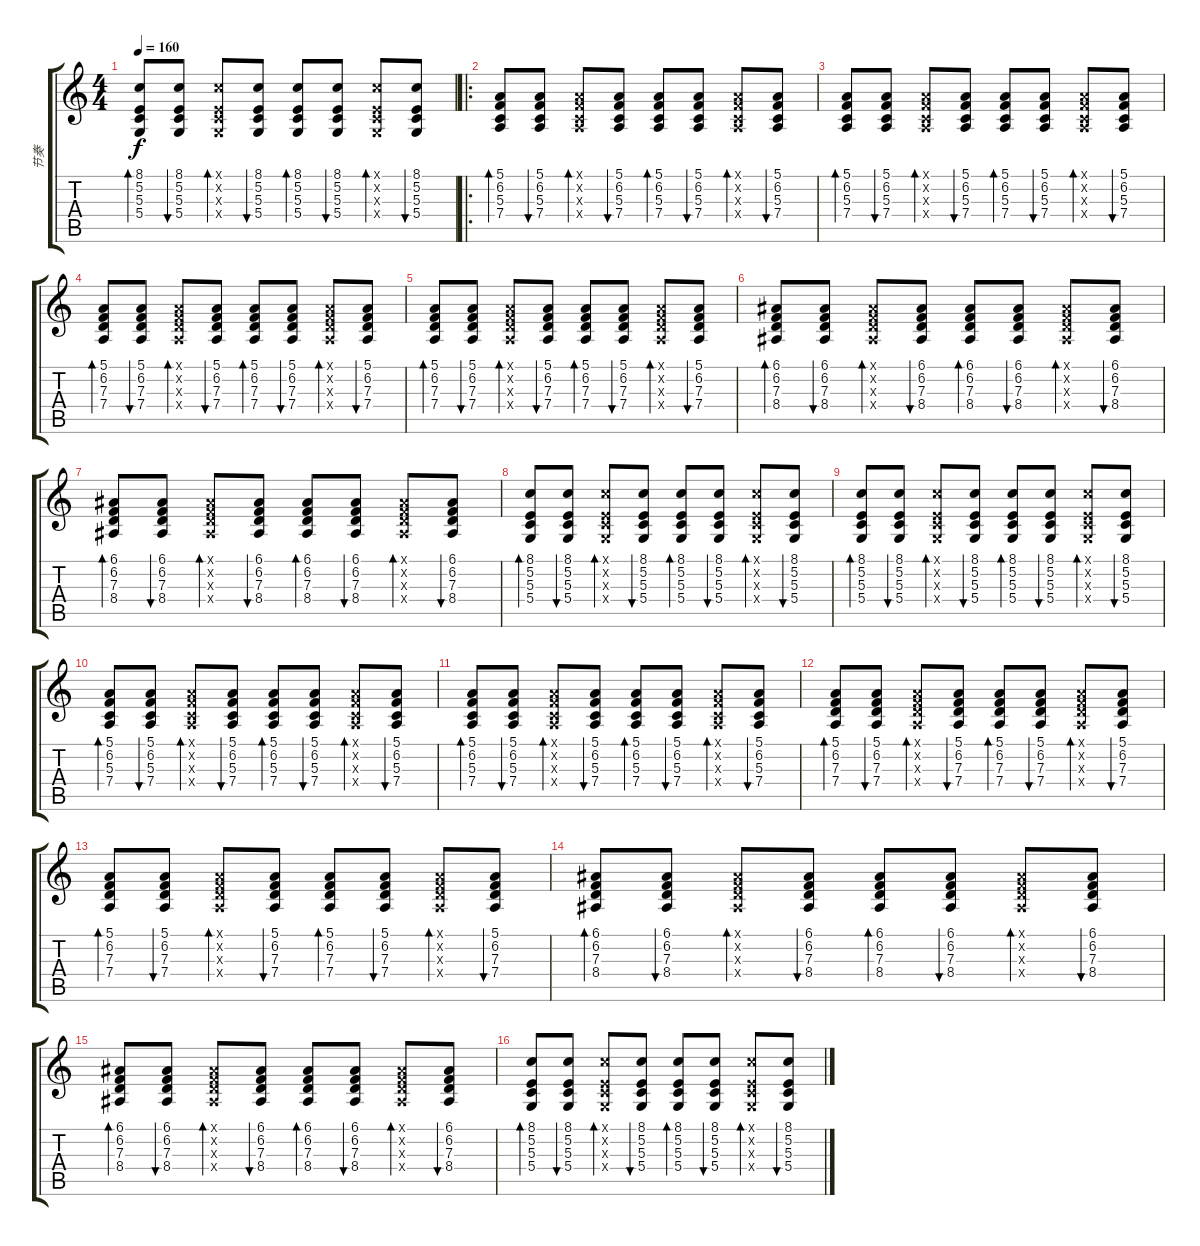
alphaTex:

\track ("节奏" "节奏") {instrument brightacousticpiano}
\staff {score tabs}
\tuning (E4 B3 G3 D3 A2 E2) {hide}
\ts (4 4)
\tempo 160
\clef g2
\ks c
(8.1 5.2 5.3 5.4).8{bd 60 dy f} (8.1 5.2 5.3 5.4).8{bu 60} (8.1{x} 5.2{x} 5.3{x} 5.4{x}).8{bd 60} (8.1 5.2 5.3 5.4).8{bu 60} (8.1 5.2 5.3 5.4).8{bd 60} (8.1 5.2 5.3 5.4).8{bu 60} (8.1{x} 5.2{x} 5.3{x} 5.4{x}).8{bd 60} (8.1 5.2 5.3 5.4).8{bu 60} |
\ro
(5.1 6.2 5.3 7.4).8{bd 60} (5.1 6.2 5.3 7.4).8{bu 60} (5.1{x} 6.2{x} 5.3{x} 7.4{x}).8{bd 60} (5.1 6.2 5.3 7.4).8{bu 60} (5.1 6.2 5.3 7.4).8{bd 60} (5.1 6.2 5.3 7.4).8{bu 60} (5.1{x} 6.2{x} 5.3{x} 7.4{x}).8{bd 60} (5.1 6.2 5.3 7.4).8{bu 60} |
(5.1 6.2 5.3 7.4).8{bd 60} (5.1 6.2 5.3 7.4).8{bu 60} (5.1{x} 6.2{x} 5.3{x} 7.4{x}).8{bd 60} (5.1 6.2 5.3 7.4).8{bu 60} (5.1 6.2 5.3 7.4).8{bd 60} (5.1 6.2 5.3 7.4).8{bu 60} (5.1{x} 6.2{x} 5.3{x} 7.4{x}).8{bd 60} (5.1 6.2 5.3 7.4).8{bu 60} |
(5.1 6.2 7.3 7.4).8{bd 60} (5.1 6.2 7.3 7.4).8{bu 60} (5.1{x} 6.2{x} 7.3{x} 7.4{x}).8{bd 60} (5.1 6.2 7.3 7.4).8{bu 60} (5.1 6.2 7.3 7.4).8{bd 60} (5.1 6.2 7.3 7.4).8{bu 60} (5.1{x} 6.2{x} 7.3{x} 7.4{x}).8{bd 60} (5.1 6.2 7.3 7.4).8{bu 60} |
(5.1 6.2 7.3 7.4).8{bd 60} (5.1 6.2 7.3 7.4).8{bu 60} (5.1{x} 6.2{x} 7.3{x} 7.4{x}).8{bd 60} (5.1 6.2 7.3 7.4).8{bu 60} (5.1 6.2 7.3 7.4).8{bd 60} (5.1 6.2 7.3 7.4).8{bu 60} (5.1{x} 6.2{x} 7.3{x} 7.4{x}).8{bd 60} (5.1 6.2 7.3 7.4).8{bu 60} |
(6.1 6.2 7.3 8.4).8{bd 60} (6.1 6.2 7.3 8.4).8{bu 60} (6.1{x} 6.2{x} 7.3{x} 8.4{x}).8{bd 60} (6.1 6.2 7.3 8.4).8{bu 60} (6.1 6.2 7.3 8.4).8{bd 60} (6.1 6.2 7.3 8.4).8{bu 60} (6.1{x} 6.2{x} 7.3{x} 8.4{x}).8{bd 60} (6.1 6.2 7.3 8.4).8{bu 60} |
(6.1 6.2 7.3 8.4).8{bd 60} (6.1 6.2 7.3 8.4).8{bu 60} (6.1{x} 6.2{x} 7.3{x} 8.4{x}).8{bd 60} (6.1 6.2 7.3 8.4).8{bu 60} (6.1 6.2 7.3 8.4).8{bd 60} (6.1 6.2 7.3 8.4).8{bu 60} (6.1{x} 6.2{x} 7.3{x} 8.4{x}).8{bd 60} (6.1 6.2 7.3 8.4).8{bu 60} |
(8.1 5.2 5.3 5.4).8{bd 60} (8.1 5.2 5.3 5.4).8{bu 60} (8.1{x} 5.2{x} 5.3{x} 5.4{x}).8{bd 60} (8.1 5.2 5.3 5.4).8{bu 60} (8.1 5.2 5.3 5.4).8{bd 60} (8.1 5.2 5.3 5.4).8{bu 60} (8.1{x} 5.2{x} 5.3{x} 5.4{x}).8{bd 60} (8.1 5.2 5.3 5.4).8{bu 60} |
(8.1 5.2 5.3 5.4).8{bd 60} (8.1 5.2 5.3 5.4).8{bu 60} (8.1{x} 5.2{x} 5.3{x} 5.4{x}).8{bd 60} (8.1 5.2 5.3 5.4).8{bu 60} (8.1 5.2 5.3 5.4).8{bd 60} (8.1 5.2 5.3 5.4).8{bu 60} (8.1{x} 5.2{x} 5.3{x} 5.4{x}).8{bd 60} (8.1 5.2 5.3 5.4).8{bu 60} |
(5.1 6.2 5.3 7.4).8{bd 60} (5.1 6.2 5.3 7.4).8{bu 60} (5.1{x} 6.2{x} 5.3{x} 7.4{x}).8{bd 60} (5.1 6.2 5.3 7.4).8{bu 60} (5.1 6.2 5.3 7.4).8{bd 60} (5.1 6.2 5.3 7.4).8{bu 60} (5.1{x} 6.2{x} 5.3{x} 7.4{x}).8{bd 60} (5.1 6.2 5.3 7.4).8{bu 60} |
(5.1 6.2 5.3 7.4).8{bd 60} (5.1 6.2 5.3 7.4).8{bu 60} (5.1{x} 6.2{x} 5.3{x} 7.4{x}).8{bd 60} (5.1 6.2 5.3 7.4).8{bu 60} (5.1 6.2 5.3 7.4).8{bd 60} (5.1 6.2 5.3 7.4).8{bu 60} (5.1{x} 6.2{x} 5.3{x} 7.4{x}).8{bd 60} (5.1 6.2 5.3 7.4).8{bu 60} |
(5.1 6.2 7.3 7.4).8{bd 60} (5.1 6.2 7.3 7.4).8{bu 60} (5.1{x} 6.2{x} 7.3{x} 7.4{x}).8{bd 60} (5.1 6.2 7.3 7.4).8{bu 60} (5.1 6.2 7.3 7.4).8{bd 60} (5.1 6.2 7.3 7.4).8{bu 60} (5.1{x} 6.2{x} 7.3{x} 7.4{x}).8{bd 60} (5.1 6.2 7.3 7.4).8{bu 60} |
(5.1 6.2 7.3 7.4).8{bd 60} (5.1 6.2 7.3 7.4).8{bu 60} (5.1{x} 6.2{x} 7.3{x} 7.4{x}).8{bd 60} (5.1 6.2 7.3 7.4).8{bu 60} (5.1 6.2 7.3 7.4).8{bd 60} (5.1 6.2 7.3 7.4).8{bu 60} (5.1{x} 6.2{x} 7.3{x} 7.4{x}).8{bd 60} (5.1 6.2 7.3 7.4).8{bu 60} |
(6.1 6.2 7.3 8.4).8{bd 60} (6.1 6.2 7.3 8.4).8{bu 60} (6.1{x} 6.2{x} 7.3{x} 8.4{x}).8{bd 60} (6.1 6.2 7.3 8.4).8{bu 60} (6.1 6.2 7.3 8.4).8{bd 60} (6.1 6.2 7.3 8.4).8{bu 60} (6.1{x} 6.2{x} 7.3{x} 8.4{x}).8{bd 60} (6.1 6.2 7.3 8.4).8{bu 60} |
(6.1 6.2 7.3 8.4).8{bd 60} (6.1 6.2 7.3 8.4).8{bu 60} (6.1{x} 6.2{x} 7.3{x} 8.4{x}).8{bd 60} (6.1 6.2 7.3 8.4).8{bu 60} (6.1 6.2 7.3 8.4).8{bd 60} (6.1 6.2 7.3 8.4).8{bu 60} (6.1{x} 6.2{x} 7.3{x} 8.4{x}).8{bd 60} (6.1 6.2 7.3 8.4).8{bu 60} |
(8.1 5.2 5.3 5.4).8{bd 60} (8.1 5.2 5.3 5.4).8{bu 60} (8.1{x} 5.2{x} 5.3{x} 5.4{x}).8{bd 60} (8.1 5.2 5.3 5.4).8{bu 60} (8.1 5.2 5.3 5.4).8{bd 60} (8.1 5.2 5.3 5.4).8{bu 60} (8.1{x} 5.2{x} 5.3{x} 5.4{x}).8{bd 60} (8.1 5.2 5.3 5.4).8{bu 60}
